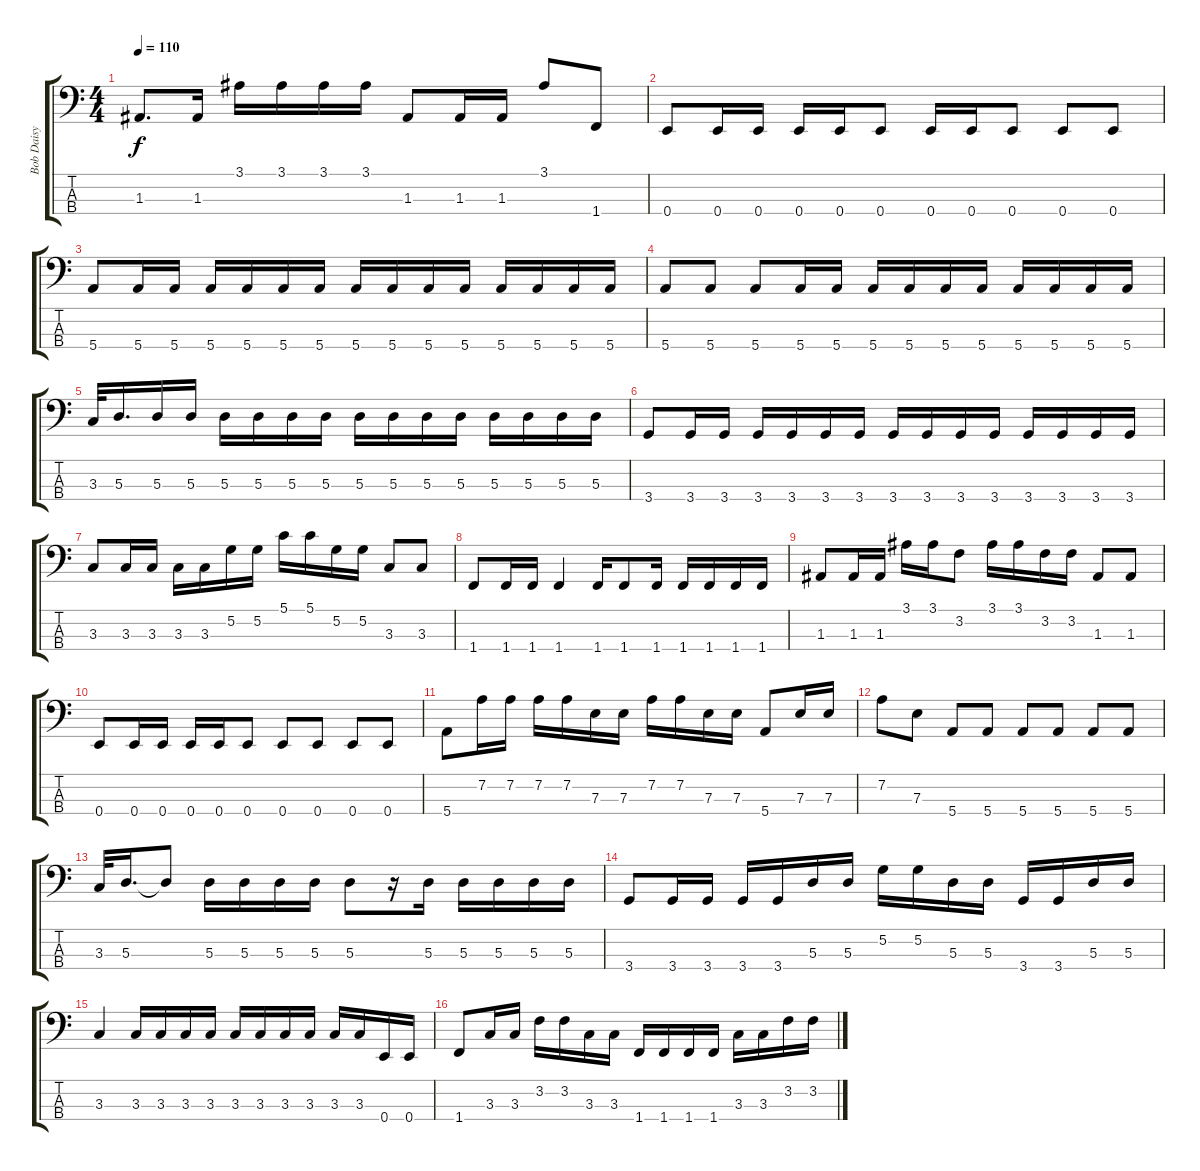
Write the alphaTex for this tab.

\track ("Bob Daisy - Bass" "Bob Daisy ") {instrument electricbassfinger}
\staff {score tabs}
\tuning (G2 D2 A1 E1) {hide}
\ts (4 4)
\tempo 110
\clef f4
\ks c
1.3.8{d dy f} 1.3.16 3.1.16 3.1.16 3.1.16 3.1.16 1.3.8 1.3.16 1.3.16 3.1.8 1.4.8 |
0.4.8 0.4.16 0.4.16 0.4.16 0.4.16 0.4.8 0.4.16 0.4.16 0.4.8 0.4.8 0.4.8 |
5.4.8 5.4.16 5.4.16 5.4.16 5.4.16 5.4.16 5.4.16 5.4.16 5.4.16 5.4.16 5.4.16 5.4.16 5.4.16 5.4.16 5.4.16 |
5.4.8 5.4.8 5.4.8 5.4.16 5.4.16 5.4.16 5.4.16 5.4.16 5.4.16 5.4.16 5.4.16 5.4.16 5.4.16 |
3.3.32 5.3.16{d} 5.3.16 5.3.16 5.3.16 5.3.16 5.3.16 5.3.16 5.3.16 5.3.16 5.3.16 5.3.16 5.3.16 5.3.16 5.3.16 5.3.16 |
3.4.8 3.4.16 3.4.16 3.4.16 3.4.16 3.4.16 3.4.16 3.4.16 3.4.16 3.4.16 3.4.16 3.4.16 3.4.16 3.4.16 3.4.16 |
3.3.8 3.3.16 3.3.16 3.3.16 3.3.16 5.2.16 5.2.16 5.1.16 5.1.16 5.2.16 5.2.16 3.3.8 3.3.8 |
1.4.8 1.4.16 1.4.16 1.4.4 1.4.16 1.4.8 1.4.16 1.4.16 1.4.16 1.4.16 1.4.16 |
1.3.8 1.3.16 1.3.16 3.1.16 3.1.16 3.2.8 3.1.16 3.1.16 3.2.16 3.2.16 1.3.8 1.3.8 |
0.4.8 0.4.16 0.4.16 0.4.16 0.4.16 0.4.8 0.4.8 0.4.8 0.4.8 0.4.8 |
5.4.8 7.2.16 7.2.16 7.2.16 7.2.16 7.3.16 7.3.16 7.2.16 7.2.16 7.3.16 7.3.16 5.4.8 7.3.16 7.3.16 |
7.2.8 7.3.8 5.4.8 5.4.8 5.4.8 5.4.8 5.4.8 5.4.8 |
3.3.32 5.3.16{d} 5.3{t}.8 5.3.16 5.3.16 5.3.16 5.3.16 5.3.8 r.16 5.3.16 5.3.16 5.3.16 5.3.16 5.3.16 |
3.4.8 3.4.16 3.4.16 3.4.16 3.4.16 5.3.16 5.3.16 5.2.16 5.2.16 5.3.16 5.3.16 3.4.16 3.4.16 5.3.16 5.3.16 |
3.3.4 3.3.16 3.3.16 3.3.16 3.3.16 3.3.16 3.3.16 3.3.16 3.3.16 3.3.16 3.3.16 0.4.16 0.4.16 |
1.4.8 3.3.16 3.3.16 3.2.16 3.2.16 3.3.16 3.3.16 1.4.16 1.4.16 1.4.16 1.4.16 3.3.16 3.3.16 3.2.16 3.2.16
